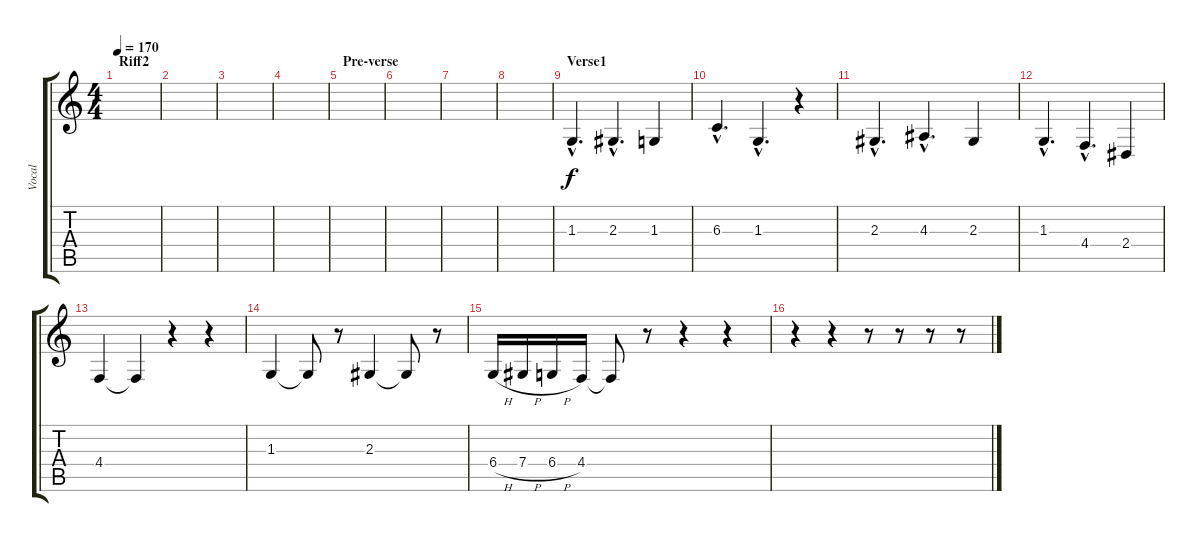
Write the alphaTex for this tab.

\track ("Vocal" "Vocal") {instrument tenorsax}
\staff {score tabs}
\tuning (Eb4 Bb3 Gb3 Db3 Ab2 Eb2) {hide}
\ts (4 4)
\section ("" "Riff2")
\tempo 170
\clef g2
\ks c
|
|
|
|
\section ("" "Pre-verse")
|
|
|
|
\section ("" "Verse1")
1.3{hac}.4{d} 2.3{hac}.4{d} 1.3.4 |
6.3{hac}.4{d} 1.3{hac}.4{d} r.4 |
2.3{hac}.4{d} 4.3{hac}.4{d} 2.3.4 |
1.3{hac}.4{d} 4.4{hac}.4{d} 2.4.4 |
4.4.4 4.4{t}.4 r.4 r.4 |
1.3.4 1.3{t}.8 r.8 2.3.4 2.3{t}.8 r.8 |
6.4{h}.16 7.4{h}.16 6.4{h}.16 4.4.16 4.4{t}.8 r.8 r.4 r.4 |
r.4 r.4 r.8 r.8 r.8 r.8
